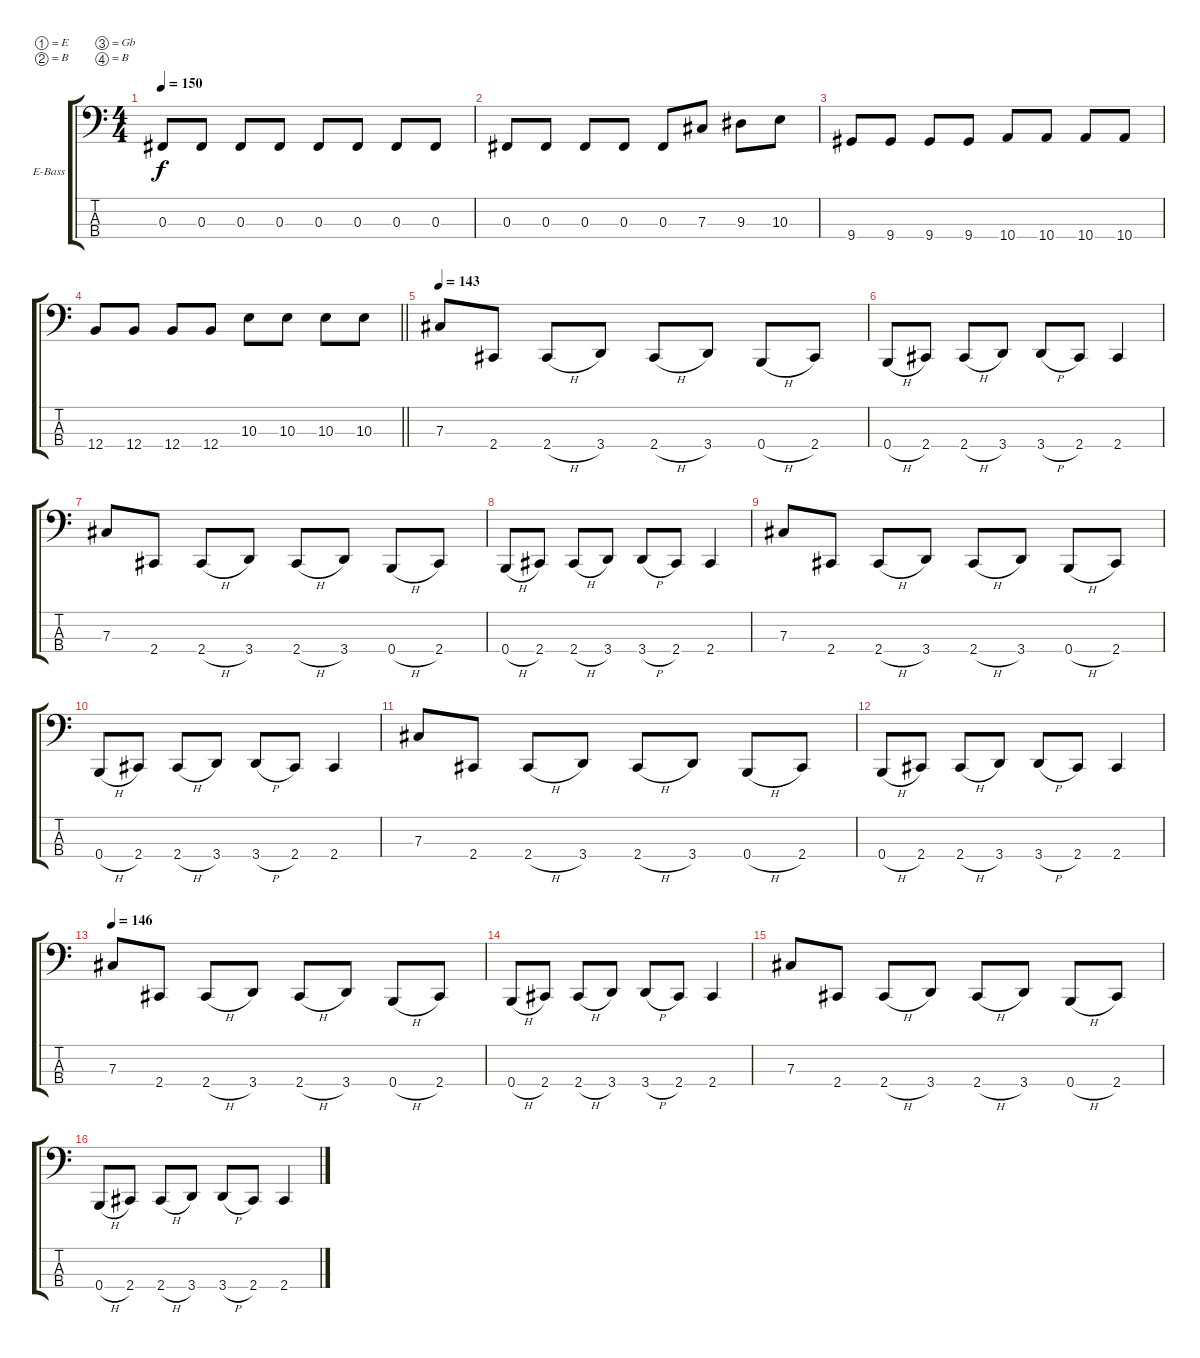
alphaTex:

\bracketExtendMode groupsimilarinstruments
\firstSystemTrackNameOrientation horizontal
\otherSystemsTrackNameOrientation horizontal
\track ("Adam Duce" "E-Bass") {instrument electricbassfinger}
\staff {score tabs}
\tuning (E2 B1 Gb1 B0)
\ts (4 4)
\tempo 150
\clef f4
\ks c
0.3.8{dy f} 0.3.8 0.3.8 0.3.8 0.3.8 0.3.8 0.3.8 0.3.8 |
0.3.8 0.3.8 0.3.8 0.3.8 0.3.8 7.3.8 9.3.8 10.3.8 |
9.4.8 9.4.8 9.4.8 9.4.8 10.4.8 10.4.8 10.4.8 10.4.8 |
\barLineRight lightlight
12.4.8 12.4.8 12.4.8 12.4.8 10.3.8 10.3.8 10.3.8 10.3.8 |
\tempo 143
7.3.8 2.4.8 2.4{h}.8 3.4.8 2.4{h}.8 3.4.8 0.4{h}.8 2.4.8 |
0.4{h}.8 2.4.8 2.4{h}.8 3.4.8 3.4{h}.8 2.4.8 2.4.4 |
7.3.8 2.4.8 2.4{h}.8 3.4.8 2.4{h}.8 3.4.8 0.4{h}.8 2.4.8 |
0.4{h}.8 2.4.8 2.4{h}.8 3.4.8 3.4{h}.8 2.4.8 2.4.4 |
7.3.8 2.4.8 2.4{h}.8 3.4.8 2.4{h}.8 3.4.8 0.4{h}.8 2.4.8 |
0.4{h}.8 2.4.8 2.4{h}.8 3.4.8 3.4{h}.8 2.4.8 2.4.4 |
7.3.8 2.4.8 2.4{h}.8 3.4.8 2.4{h}.8 3.4.8 0.4{h}.8 2.4.8 |
0.4{h}.8 2.4.8 2.4{h}.8 3.4.8 3.4{h}.8 2.4.8 2.4.4 |
\tempo 146
7.3.8 2.4.8 2.4{h}.8 3.4.8 2.4{h}.8 3.4.8 0.4{h}.8 2.4.8 |
0.4{h}.8 2.4.8 2.4{h}.8 3.4.8 3.4{h}.8 2.4.8 2.4.4 |
7.3.8 2.4.8 2.4{h}.8 3.4.8 2.4{h}.8 3.4.8 0.4{h}.8 2.4.8 |
0.4{h}.8 2.4.8 2.4{h}.8 3.4.8 3.4{h}.8 2.4.8 2.4.4
